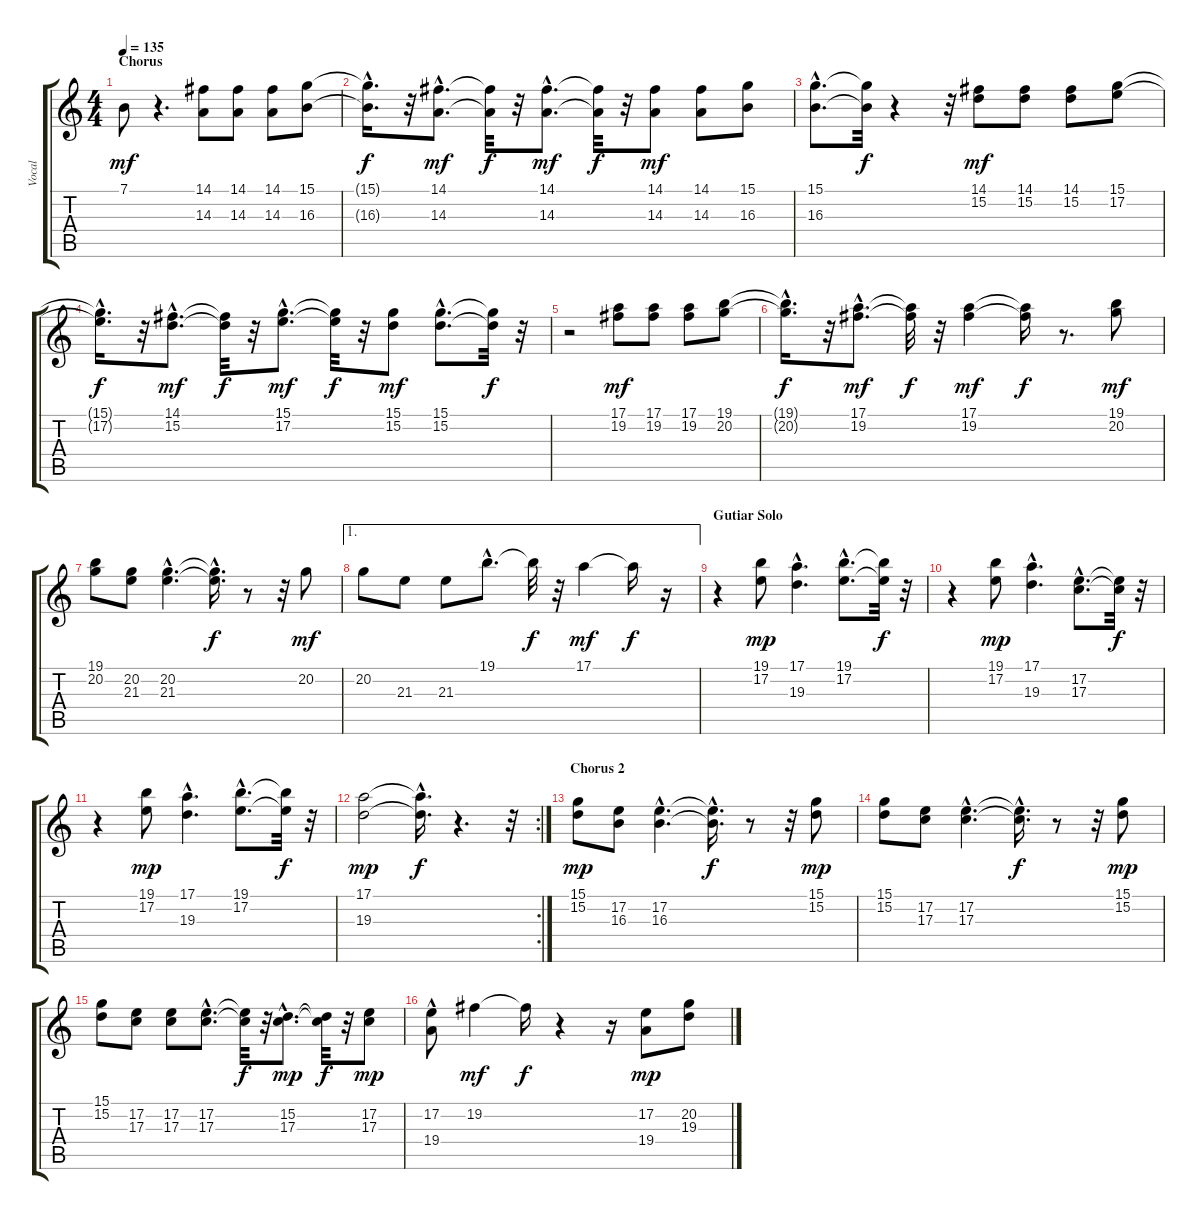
\track ("Vocal" "Vocal") {instrument pad3polysynth}
\staff {score tabs}
\tuning (E4 B3 G3 D3 A2 E2) {hide}
\ts (4 4)
\section ("" "Chorus")
\tempo 135
\clef g2
\ks c
7.1.8{dy mf} r.4{d} (14.1 14.3).8 (14.1 14.3).8 (14.1 14.3).8 (15.1 16.3).8 |
(15.1{hac t} 16.3{hac t}).16{d dy f} r.32 (14.1{hac} 14.3{hac}).8{d dy mf} (14.1{t} 14.3{t}).32{dy f} r.32 (14.1{hac} 14.3{hac}).8{d dy mf} (14.1{t} 14.3{t}).32{dy f} r.32 (14.1 14.3).8{dy mf} (14.1 14.3).8 (15.1 16.3).8 |
(15.1{hac} 16.3{hac}).8{d} (15.1{t} 16.3{t}).32{dy f} r.4 r.32 (14.1 15.2).8{dy mf} (14.1 15.2).8 (14.1 15.2).8 (15.1 17.2).8 |
(15.1{hac t} 17.2{hac t}).16{d dy f} r.32 (14.1{hac} 15.2{hac}).8{d dy mf} (14.1{t} 15.2{t}).32{dy f} r.32 (15.1{hac} 17.2{hac}).8{d dy mf} (15.1{t} 17.2{t}).32{dy f} r.32 (15.1 15.2).8{dy mf} (15.1{hac} 15.2{hac}).8{d} (15.1{t} 15.2{t}).32{dy f} r.32 |
r.2 (17.1 19.2).8{dy mf} (17.1 19.2).8 (17.1 19.2).8 (19.1 20.2).8 |
(19.1{hac t} 20.2{hac t}).16{d dy f} r.32 (17.1{hac} 19.2{hac}).8{d dy mf} (17.1{t} 19.2{t}).32{dy f} r.32 (17.1 19.2).4{dy mf} (17.1{t} 19.2{t}).16{dy f} r.8{d} (19.1 20.2).8{dy mf} |
(19.1 20.2).8 (20.2 21.3).8 (20.2{hac} 21.3{hac}).4{d} (20.2{hac t} 21.3{hac t}).16{d dy f} r.8 r.32 20.2.8{dy mf} |
\ae 1
20.2.8 21.3.8 21.3.8 19.1{hac}.8{d} 19.1{t}.32{dy f} r.32 17.1.4{dy mf} 17.1{t}.16{dy f} r.16 |
\section ("" "Gutiar Solo")
r.4 (19.1 17.2).8{dy mp} (17.1{hac} 19.3{hac}).4{d} (19.1{hac} 17.2{hac}).8{d} (19.1{t} 17.2{t}).32{dy f} r.32 |
r.4 (19.1 17.2).8{dy mp} (17.1{hac} 19.3{hac}).4{d} (17.2{hac} 17.3{hac}).8{d} (17.2{t} 17.3{t}).32{dy f} r.32 |
r.4 (19.1 17.2).8{dy mp} (17.1{hac} 19.3{hac}).4{d} (19.1{hac} 17.2{hac}).8{d} (19.1{t} 17.2{t}).32{dy f} r.32 |
\rc 2
(17.1 19.3).2{dy mp} (17.1{hac t} 19.3{hac t}).16{d dy f} r.4{d} r.32 |
\section ("" "Chorus 2")
(15.1 15.2).8{dy mp} (17.2 16.3).8 (17.2{hac} 16.3{hac}).4{d} (17.2{hac t} 16.3{hac t}).16{d dy f} r.8 r.32 (15.1 15.2).8{dy mp} |
(15.1 15.2).8 (17.2 17.3).8 (17.2{hac} 17.3{hac}).4{d} (17.2{hac t} 17.3{hac t}).16{d dy f} r.8 r.32 (15.1 15.2).8{dy mp} |
(15.1 15.2).8 (17.2 17.3).8 (17.2 17.3).8 (17.2{hac} 17.3{hac}).8{d} (17.2{t} 17.3{t}).32{dy f} r.32 (15.2{hac} 17.3{hac}).8{d dy mp} (15.2{t} 17.3{t}).32{dy f} r.32 (17.2 17.3).8{dy mp} |
(17.2 19.4{hac}).8 19.2.4{dy mf} 19.2{t}.16{dy f} r.4 r.16 (17.2 19.4).8{dy mp} (20.2 19.3).8
